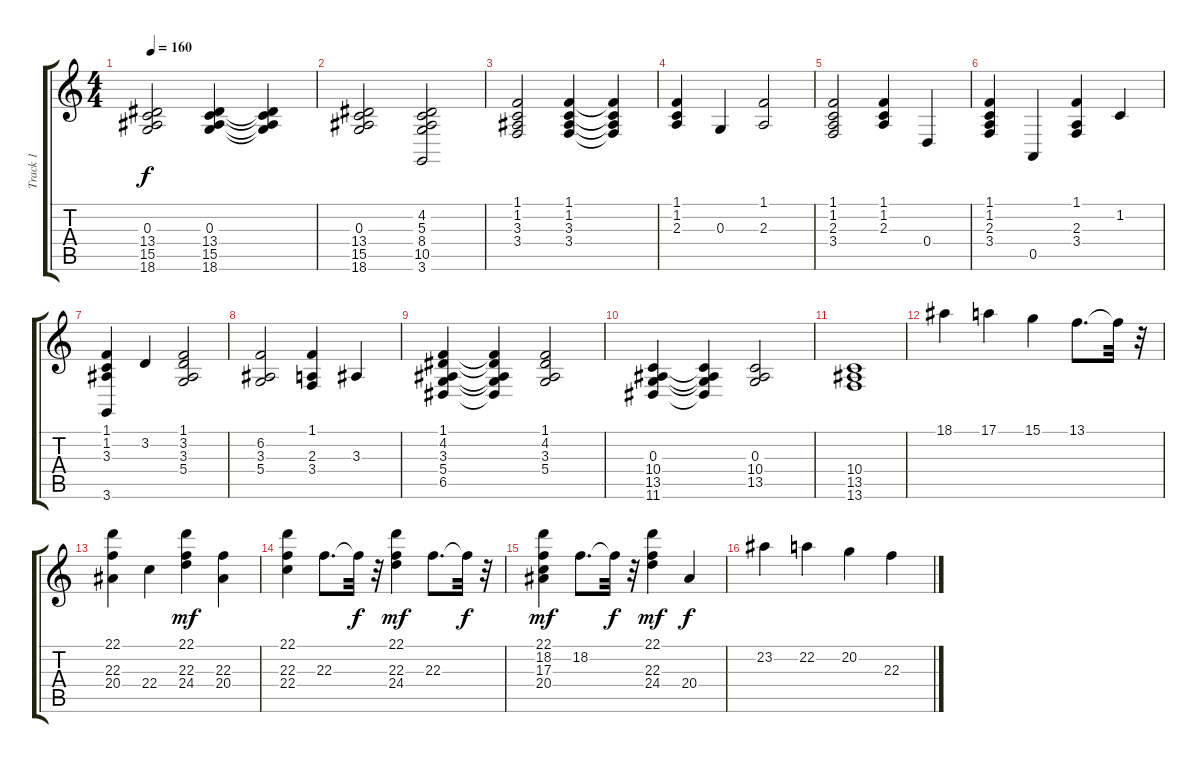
\track ("Track 1" "Track 1") {instrument acousticgrandpiano}
\staff {score tabs}
\tuning (E4 B3 G3 D3 A2 E2) {hide}
\ts (4 4)
\tempo 160
\clef g2
\ks c
(0.3 13.4 15.5 18.6).2{dy f} (0.3 13.4 15.5 18.6).4 (0.3{t} 13.4{t} 15.5{t} 18.6{t}).4 |
(0.3 13.4 15.5 18.6).2 (4.2 5.3 8.4 10.5 3.6).2 |
(1.1 1.2 3.3 3.4).2 (1.1 1.2 3.3 3.4).4 (1.1{t} 1.2{t} 3.3{t} 3.4{t}).4 |
(1.1 1.2 2.3).4 0.3.4 (1.1 2.3).2 |
(1.1 1.2 2.3 3.4).2 (1.1 1.2 2.3).4 0.4.4 |
(1.1 1.2 2.3 3.4).4 0.5.4 (1.1 2.3 3.4).4 1.2.4 |
(1.1 1.2 3.3 3.6).4 3.2.4 (1.1 3.2 3.3 5.4).2 |
(6.2 3.3 5.4).2 (1.1 2.3 3.4).4 3.3.4 |
(1.1 4.2 3.3 5.4 6.5).4 (1.1{t} 4.2{t} 3.3{t} 5.4{t} 6.5{t}).4 (1.1 4.2 3.3 5.4).2 |
(0.3 10.4 13.5 11.6).4 (0.3{t} 10.4{t} 13.5{t} 11.6{t}).4 (0.3 10.4 13.5).2 |
(10.4 13.5 13.6).1 |
18.1.4 17.1.4 15.1.4 13.1.8{d} 13.1{t}.32 r.32 |
(22.1 22.3 20.4).4 22.4.4 (22.1 22.3 24.4).4{dy mf} (22.3 20.4).4 |
(22.1 22.3 22.4).4 22.3.8{d} 22.3{t}.32{dy f} r.32 (22.1 22.3 24.4).4{dy mf} 22.3.8{d} 22.3{t}.32{dy f} r.32 |
(22.1 18.2 17.3 20.4).4{dy mf} 18.2.8{d} 18.2{t}.32{dy f} r.32 (22.1 22.3 24.4).4{dy mf} 20.4.4{dy f} |
23.2.4 22.2.4 20.2.4 22.3.4
